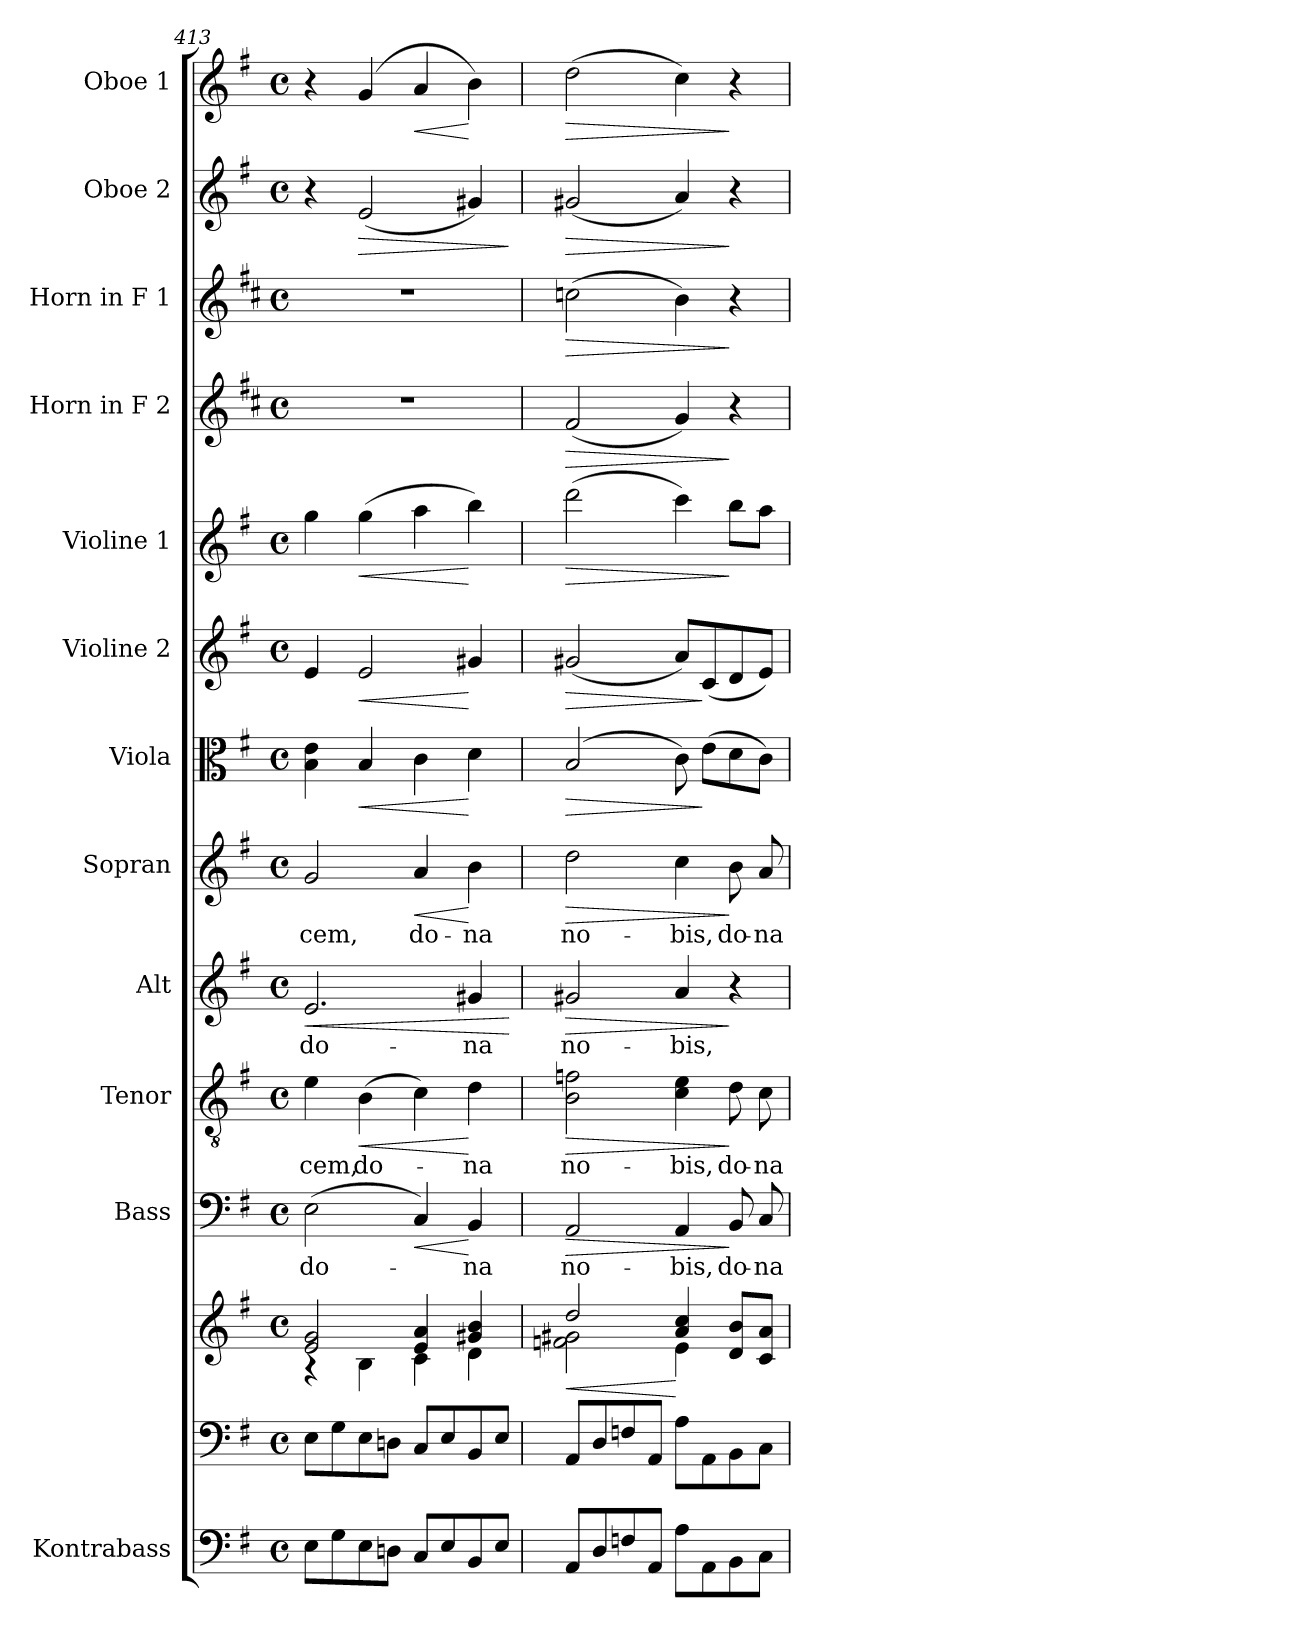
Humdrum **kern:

**kern	**kern	**kern	**dynam	**kern	**text	**dynam	**kern	**text	**dynam	**kern	**text	**dynam	**kern	**text	**dynam	**kern	**dynam	**kern	**dynam	**kern	**dynam	**kern	**dynam	**kern	**dynam	**kern	**dynam	**kern	**dynam
*part13	*part12	*part12	*part12	*part11	*part11	*part11	*part10	*part10	*part10	*part9	*part9	*part9	*part8	*part8	*part8	*part7	*part7	*part6	*part6	*part5	*part5	*part4	*part4	*part3	*part3	*part2	*part2	*part1	*part1
*staff14	*staff13	*staff12	*staff12/13	*staff11	*staff11	*staff11	*staff10	*staff10	*staff10	*staff9	*staff9	*staff9	*staff8	*staff8	*staff8	*staff7	*staff7	*staff6	*staff6	*staff5	*staff5	*staff4	*staff4	*staff3	*staff3	*staff2	*staff2	*staff1	*staff1
*I"Kontrabass	*	*	*	*I"Bass	*	*	*I"Tenor	*	*	*I"Alt	*	*	*I"Sopran	*	*	*I"Viola	*	*I"Violine 2	*	*I"Violine 1	*	*I"Horn in F 2	*	*I"Horn in F 1	*	*I"Oboe 2	*	*I"Oboe 1	*
*I'Kb.	*	*	*	*I'B.	*	*	*I'T.	*	*	*I'A.	*	*	*I'S.	*	*	*I'Vla.	*	*I'Vl. 2	*	*I'Vl. 1	*	*	*	*	*	*I'Ob. 2	*	*I'Ob. 1	*
*clefF4	*clefF4	*clefG2	*	*clefF4	*	*	*clefGv2	*	*	*clefG2	*	*	*clefG2	*	*	*clefC3	*	*clefG2	*	*clefG2	*	*clefG2	*	*clefG2	*	*clefG2	*	*clefG2	*
*ITrd7c12	*	*	*	*	*	*	*	*	*	*	*	*	*	*	*	*	*	*	*	*	*	*ITrd4c7	*	*ITrd4c7	*	*	*	*	*
*k[f#]	*k[f#]	*k[f#]	*	*k[f#]	*	*	*k[f#]	*	*	*k[f#]	*	*	*k[f#]	*	*	*k[f#]	*	*k[f#]	*	*k[f#]	*	*k[f#]	*	*k[f#]	*	*k[f#]	*	*k[f#]	*
*G:	*G:	*G:	*	*G:	*	*	*G:	*	*	*G:	*	*	*G:	*	*	*G:	*	*G:	*	*G:	*	*G:	*	*G:	*	*G:	*	*G:	*
*M4/4	*M4/4	*M4/4	*	*M4/4	*	*	*M4/4	*	*	*M4/4	*	*	*M4/4	*	*	*M4/4	*	*M4/4	*	*M4/4	*	*M4/4	*	*M4/4	*	*M4/4	*	*M4/4	*
*met(c)	*met(c)	*met(c)	*	*met(c)	*	*	*met(c)	*	*	*met(c)	*	*	*met(c)	*	*	*met(c)	*	*met(c)	*	*met(c)	*	*met(c)	*	*met(c)	*	*met(c)	*	*met(c)	*
=413	=413	=413	=413	=413	=413	=413	=413	=413	=413	=413	=413	=413	=413	=413	=413	=413	=413	=413	=413	=413	=413	=413	=413	=413	=413	=413	=413	=413	=413
*	*	*^	*	*	*	*	*	*	*	*	*	*	*	*	*	*	*	*	*	*	*	*	*	*	*	*	*	*	*
!	!	!	!	!	!	!LO:LY:b	!	!	!LO:LY:b	!	!	!LO:LY:b	!LO:HP:b	!	!LO:LY:b	!	!	!	!	!	!	!	!	!	!	!	!	!	!	!
8EE\L	8E\L	2e!/ 2g!/	4rA	.	(>2E\	do-	.	4e\	-cem,	.	2.e/	do-	<	2g/	-cem,	.	4B\ 4e\	.	4e/	.	4gg\	.	1r	.	1r	.	4r	.	4r	.
8GG\	8G\	.	.	.	.	.	.	.	.	.	.	.	.	.	.	.	.	.	.	.	.	.	.	.	.	.	.	.	.	.
!	!	!	!	!	!	!	!	!	!LO:LY:b	!LO:HP:b	!	!	!	!	!	!	!	!LO:HP:b	!	!LO:HP:b	!	!LO:HP:b	!	!	!	!	!	!LO:HP:b	!	!
8EE\	8E\	.	4B!\	.	.	.	.	(>4B\	do-	<	.	.	.	.	.	.	4B/	<	2e/	<	(>4gg\	<	.	.	.	.	(<2e/	>	(4g/	.
8DDn\J	8Dn\J	.	.	.	.	.	.	.	.	.	.	.	.	.	.	.	.	.	.	.	.	.	.	.	.	.	.	.	.	.
!	!	!	!	!	!	!	!LO:HP:b	!	!	!	!	!	!	!	!LO:LY:b	!LO:HP:b	!	!	!	!	!	!	!	!	!	!	!	!	!	!LO:HP:b
8CC/L	8C/L	4e!/ 4a!/	4c!\	.	4C/)	.	<	4c\)	.	.	.	.	.	4a/	do-	<	4c\	.	.	.	4aa\	.	.	.	.	.	.	.	4a/	<
8EE/	8E/	.	.	.	.	.	.	.	.	.	.	.	.	.	.	.	.	.	.	.	.	.	.	.	.	.	.	.	.	.
!	!	!	!	!	!	!LO:LY:b	!	!	!LO:LY:b	!	!	!LO:LY:b	!	!	!LO:LY:b	!	!	!	!	!	!	!	!	!	!	!	!	!	!	!
8BBB/	8BB/	4g#X!/ 4b!/	4d!\	.	4BB/	-na	[	4d\	-na	[	4g#X/	-na	.	4b\	-na	[	4d\	[	4g#X/	[	4bb\)	[	.	.	.	.	4g#X/)	.	4b\)	[
8EE/J	8E/J	.	.	.	.	.	.	.	.	.	.	.	.	.	.	.	.	.	.	.	.	.	.	.	.	.	.	.	.	.
*	*	*v	*v	*	*	*	*	*	*	*	*	*	*	*	*	*	*	*	*	*	*	*	*	*	*	*	*	*	*	*
.	.	.	.	.	.	.	.	.	.	.	.	[	.	.	.	.	.	.	.	.	.	.	.	.	.	.	]	.	.
=414	=414	=414	=414	=414	=414	=414	=414	=414	=414	=414	=414	=414	=414	=414	=414	=414	=414	=414	=414	=414	=414	=414	=414	=414	=414	=414	=414	=414	=414
!	!	!	!LO:HP:b	!	!LO:LY:b	!LO:HP:b	!	!LO:LY:b	!LO:HP:b	!	!LO:LY:b	!LO:HP:b	!	!LO:LY:b	!LO:HP:b	!	!LO:HP:b	!	!LO:HP:b	!	!LO:HP:b	!	!LO:HP:b	!	!LO:HP:b	!	!LO:HP:b	!	!LO:HP:b
*	*	*^	*	*	*	*	*	*	*	*	*	*	*	*	*	*	*	*	*	*	*	*	*	*	*	*	*	*	*
8AAA/L	8AA/L	2dd!/	2fn!\ 2g#X!\	<	2AA/	no-	>	2B\ 2fn\	no-	>	2g#X/	no-	>	2dd\	no-	>	(2B/	>	(<2g#X/	>	(>2ddd\	>	(<2B/	>	(>2fn\	>	(<2g#X/	>	(>2dd\	>
8DD/	8D/	.	.	.	.	.	.	.	.	.	.	.	.	.	.	.	.	.	.	.	.	.	.	.	.	.	.	.	.	.
8FFn/	8Fn/	.	.	.	.	.	.	.	.	.	.	.	.	.	.	.	.	.	.	.	.	.	.	.	.	.	.	.	.	.
8AAA/J	8AA/J	.	.	.	.	.	.	.	.	.	.	.	.	.	.	.	.	.	.	.	.	.	.	.	.	.	.	.	.	.
!	!	!	!	!	!	!LO:LY:b	!	!	!LO:LY:b	!	!	!LO:LY:b	!	!	!LO:LY:b	!	!	!	!	!	!	!	!	!	!	!	!	!	!	!
8AA\L	8A\L	4a!/ 4cc!/	4e!\	[	4AA/	-bis,	.	4c\ 4e\	-bis,	.	4a/	-bis,	.	4cc\	-bis,	.	8c\)	.	8a/L)	.	4ccc\)	.	4c/)	.	4e\)	.	4a/)	.	4cc\)	.
8AAA\	8AA\	.	.	.	.	.	.	.	.	.	.	.	.	.	.	.	(>8e\L	]	(<8c/	]	.	.	.	.	.	.	.	.	.	.
!	!	!	!	!	!	!LO:LY:b	!	!	!LO:LY:b	!	!	!	!	!	!LO:LY:b	!	!	!	!	!	!	!	!	!	!	!	!	!	!	!
8BBB\	8BB\	8d!/ 8b!/L	4ryy	.	8BB/	do-	]	8d\	do-	]	4r	.	]	8b\	do-	]	8d\	.	8d/	.	8bb\L	]	4r	]	4r	]	4r	]	4r	]
!	!	!	!	!	!	!LO:LY:b	!	!	!LO:LY:b	!	!	!	!	!	!LO:LY:b	!	!	!	!	!	!	!	!	!	!	!	!	!	!	!
8CC\J	8C\J	8c!/ 8a!/J	.	.	8C/	-na	.	8c\	-na	.	.	.	.	8a/	-na	.	8c\J)	.	8e/J)	.	8aa\J	.	.	.	.	.	.	.	.	.
*	*	*v	*v	*	*	*	*	*	*	*	*	*	*	*	*	*	*	*	*	*	*	*	*	*	*	*	*	*	*	*
=	=	=	=	=	=	=	=	=	=	=	=	=	=	=	=	=	=	=	=	=	=	=	=	=	=	=	=	=	=
*-	*-	*-	*-	*-	*-	*-	*-	*-	*-	*-	*-	*-	*-	*-	*-	*-	*-	*-	*-	*-	*-	*-	*-	*-	*-	*-	*-	*-	*-
